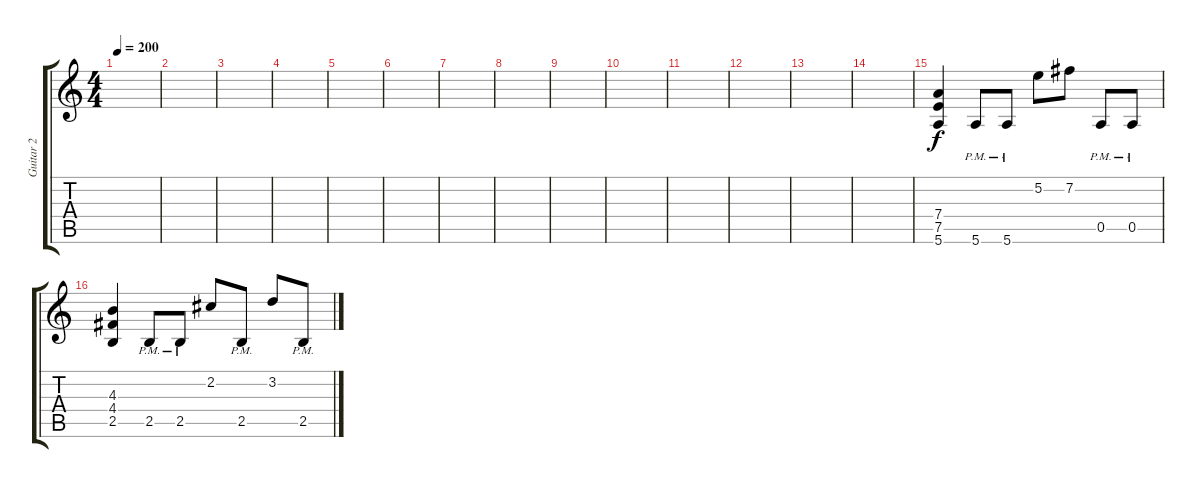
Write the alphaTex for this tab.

\track ("Guitar 2" "Guitar 2") {instrument overdrivenguitar}
\staff {score tabs}
\tuning (E4 B3 G3 D3 A2 E2) {hide}
\ts (4 4)
\tempo 200
\clef g2
\ks c
|
|
|
|
|
|
|
|
|
|
|
|
|
|
(7.4 7.5 5.6).4 5.6{pm}.8 5.6{pm}.8 5.2.8 7.2.8 0.5{pm}.8 0.5{pm}.8 |
(4.3 4.4 2.5).4 2.5{pm}.8 2.5{pm}.8 2.2.8 2.5{pm}.8 3.2.8 2.5{pm}.8
